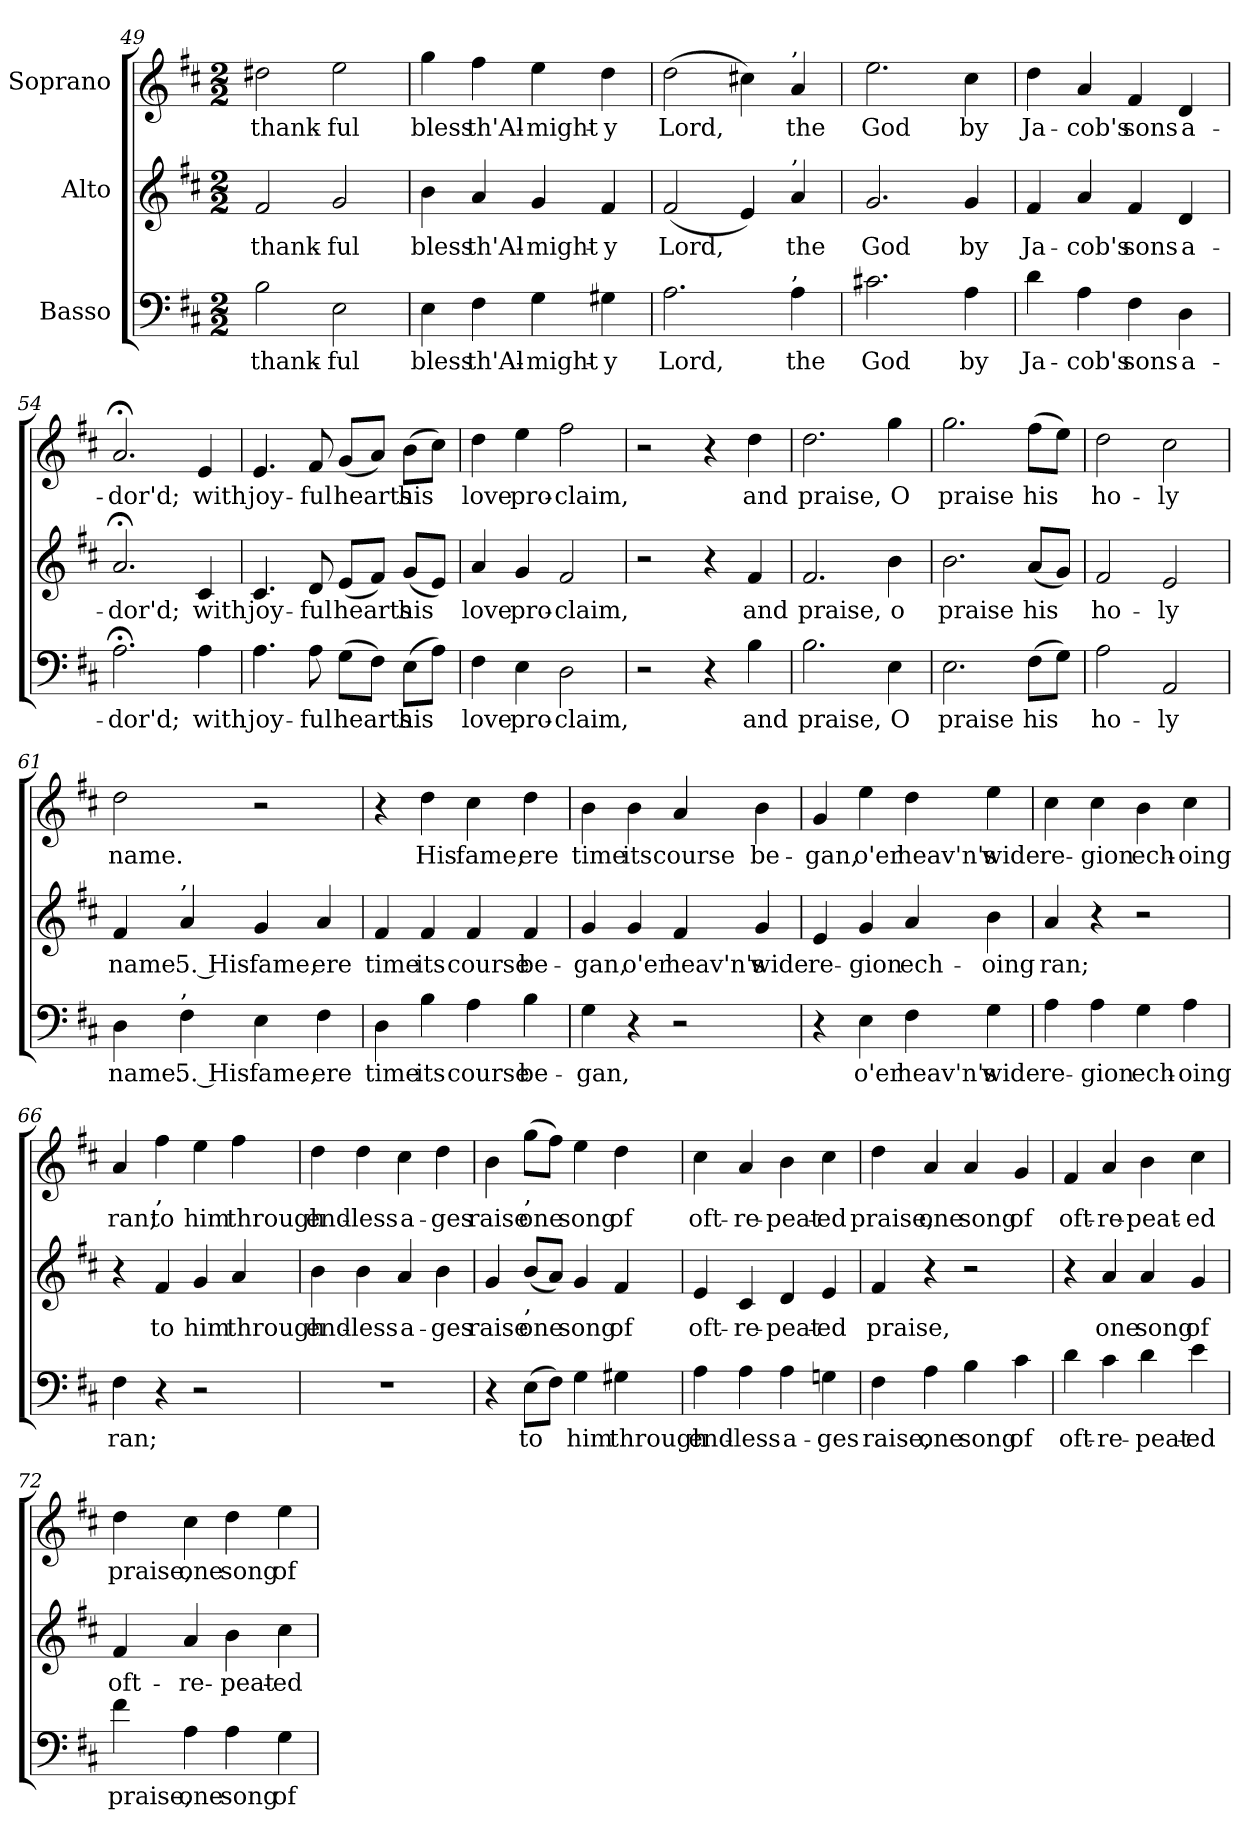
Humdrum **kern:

**kern	**text	**kern	**text	**kern	**text
*part3	*part3	*part2	*part2	*part1	*part1
*staff3	*staff3	*staff2	*staff2	*staff1	*staff1
*I"Basso	*	*I"Alto	*	*I"Soprano	*
*clefF4	*	*clefG2	*	*clefG2	*
*k[f#c#]	*	*k[f#c#]	*	*k[f#c#]	*
*D:	*	*D:	*	*D:	*
*M2/2	*	*M2/2	*	*M2/2	*
=49	=49	=49	=49	=49	=49
!	!LO:LY:b	!	!LO:LY:b	!	!LO:LY:b
2B	thank-	2f#	thank-	2dd#X	thank-
!	!LO:LY:b	!	!LO:LY:b	!	!LO:LY:b
2E	-ful	2g	-ful	2ee	-ful
!!LO:LB:g=z
=50	=50	=50	=50	=50	=50
!	!LO:LY:b	!	!LO:LY:b	!	!LO:LY:b
4E	bless	4b	bless	4gg	bless
!	!LO:LY:b	!	!LO:LY:b	!	!LO:LY:b
4F#	th'Al-	4a	th'Al-	4ff#	th'Al-
!	!LO:LY:b	!	!LO:LY:b	!	!LO:LY:b
4G	-might-	4g	-might-	4ee	-might-
!	!LO:LY:b	!	!LO:LY:b	!	!LO:LY:b
4G#X	-y	4f#	-y	4dd	-y
=51	=51	=51	=51	=51	=51
!	!LO:LY:b	!	!LO:LY:b	!	!LO:LY:b
2.A	Lord,	(<2f#	Lord,	(>2dd	Lord,
.	.	4e)	.	4cc#X)	.
!	!	!	!	!LO:TX:a:t=,	!
!	!	!LO:TX:a:t=,	!	!	!
!LO:TX:a:t=,	!	!	!	!	!
!	!LO:LY:b	!	!LO:LY:b	!	!LO:LY:b
4A	the	4a	the	4a	the
=52	=52	=52	=52	=52	=52
!	!LO:LY:b	!	!LO:LY:b	!	!LO:LY:b
2.c#X	God	2.g	God	2.ee	God
!	!LO:LY:b	!	!LO:LY:b	!	!LO:LY:b
4A	by	4g	by	4cc#	by
=53	=53	=53	=53	=53	=53
!	!LO:LY:b	!	!LO:LY:b	!	!LO:LY:b
4d	Ja-	4f#	Ja-	4dd	Ja-
!	!LO:LY:b	!	!LO:LY:b	!	!LO:LY:b
4A	-cob's	4a	-cob's	4a	-cob's
!	!LO:LY:b	!	!LO:LY:b	!	!LO:LY:b
4F#	sons	4f#	sons	4f#	sons
!	!LO:LY:b	!	!LO:LY:b	!	!LO:LY:b
4D	a-	4d	a-	4d	a-
=54	=54	=54	=54	=54	=54
!	!LO:LY:b	!	!LO:LY:b	!	!LO:LY:b
2.A;<	-dor'd;	2.a;<	-dor'd;	2.a;<	-dor'd;
!	!LO:LY:b	!	!LO:LY:b	!	!LO:LY:b
4A	with	4c#	with	4e	with
!!LO:LB:g=z
=55	=55	=55	=55	=55	=55
!	!LO:LY:b	!	!LO:LY:b	!	!LO:LY:b
4.A	joy-	4.c#	joy-	4.e	joy-
!	!LO:LY:b	!	!LO:LY:b	!	!LO:LY:b
8A	-ful	8d	-ful	8f#	-ful
!	!LO:LY:b	!	!LO:LY:b	!	!LO:LY:b
(>8GL	hearts	(<8eL	hearts	(<8gL	hearts
8F#J)	.	8f#J)	.	8aJ)	.
!	!LO:LY:b	!	!LO:LY:b	!	!LO:LY:b
(>8EL	his	(<8gL	his	(>8bL	his
8AJ)	.	8eJ)	.	8cc#J)	.
=56	=56	=56	=56	=56	=56
!	!LO:LY:b	!	!LO:LY:b	!	!LO:LY:b
4F#	love	4a	love	4dd	love
!	!LO:LY:b	!	!LO:LY:b	!	!LO:LY:b
4E	pro-	4g	pro-	4ee	pro-
!	!LO:LY:b	!	!LO:LY:b	!	!LO:LY:b
2D	-claim,	2f#	-claim,	2ff#	-claim,
=57	=57	=57	=57	=57	=57
2r	.	2r	.	2r	.
4r	.	4r	.	4r	.
!	!LO:LY:b	!	!LO:LY:b	!	!LO:LY:b
4B	and	4f#	and	4dd	and
=58	=58	=58	=58	=58	=58
!	!LO:LY:b	!	!LO:LY:b	!	!LO:LY:b
2.B	praise,	2.f#	praise,	2.dd	praise,
!	!LO:LY:b	!	!LO:LY:b	!	!LO:LY:b
4E	O	4b	o	4gg	O
=59	=59	=59	=59	=59	=59
!	!LO:LY:b	!	!LO:LY:b	!	!LO:LY:b
2.E	praise	2.b	praise	2.gg	praise
!	!LO:LY:b	!	!LO:LY:b	!	!LO:LY:b
(>8F#L	his	(<8aL	his	(>8ff#L	his
8GJ)	.	8gJ)	.	8eeJ)	.
=60	=60	=60	=60	=60	=60
!	!LO:LY:b	!	!LO:LY:b	!	!LO:LY:b
2A	ho-	2f#	ho-	2dd	ho-
!	!LO:LY:b	!	!LO:LY:b	!	!LO:LY:b
2AA	-ly	2e	-ly	2cc#	-ly
!!LO:LB:g=z
=61	=61	=61	=61	=61	=61
!	!LO:LY:b	!	!LO:LY:b	!	!LO:LY:b
4D	name.	4f#	name	2dd	name.
!	!	!LO:TX:a:t=,	!	!	!
!LO:TX:a:t=,	!	!	!	!	!
!	!LO:LY:b	!	!LO:LY:b	!	!
4F#	5. His	4a	5. His	.	.
!	!LO:LY:b	!	!LO:LY:b	!	!
4E	fame,	4g	fame,	2r	.
!	!LO:LY:b	!	!LO:LY:b	!	!
4F#	ere	4a	ere	.	.
=62	=62	=62	=62	=62	=62
!	!LO:LY:b	!	!LO:LY:b	!	!
4D	time	4f#	time	4r	.
!	!LO:LY:b	!	!LO:LY:b	!	!LO:LY:b
4B	its	4f#	its	4dd	His
!	!LO:LY:b	!	!LO:LY:b	!	!LO:LY:b
4A	course	4f#	course	4cc#	fame,
!	!LO:LY:b	!	!LO:LY:b	!	!LO:LY:b
4B	be-	4f#	be-	4dd	ere
=63	=63	=63	=63	=63	=63
!	!LO:LY:b	!	!LO:LY:b	!	!LO:LY:b
4G	-gan,	4g	-gan,	4b	time
!	!	!	!LO:LY:b	!	!LO:LY:b
4r	.	4g	o'er	4b	its
!	!	!	!LO:LY:b	!	!LO:LY:b
2r	.	4f#	heav'n's	4a	course
!	!	!	!LO:LY:b	!	!LO:LY:b
.	.	4g	wide	4b	be-
=64	=64	=64	=64	=64	=64
!	!	!	!LO:LY:b	!	!LO:LY:b
4r	.	4e	re-	4g	-gan,
!	!LO:LY:b	!	!LO:LY:b	!	!LO:LY:b
4E	o'er	4g	-gion	4ee	o'er
!	!LO:LY:b	!	!LO:LY:b	!	!LO:LY:b
4F#	heav'n's	4a	ech-	4dd	heav'n's
!	!LO:LY:b	!	!LO:LY:b	!	!LO:LY:b
4G	wide	4b	-oing	4ee	wide
!!LO:LB:g=z
=65	=65	=65	=65	=65	=65
!	!LO:LY:b	!	!LO:LY:b	!	!LO:LY:b
4A	re-	4a	ran;	4cc#	re-
!	!LO:LY:b	!	!	!	!LO:LY:b
4A	-gion	4r	.	4cc#	-gion
!	!LO:LY:b	!	!	!	!LO:LY:b
4G	ech-	2r	.	4b	ech-
!	!LO:LY:b	!	!	!	!LO:LY:b
4A	-oing	.	.	4cc#	-oing
=66	=66	=66	=66	=66	=66
!	!LO:LY:b	!	!	!	!LO:LY:b
4F#	ran;	4r	.	4a	ran;
!	!	!	!	!LO:TX:b:t=,	!
!	!	!	!LO:LY:b	!	!LO:LY:b
4r	.	4f#	to	4ff#	to
!	!	!	!LO:LY:b	!	!LO:LY:b
2r	.	4g	him	4ee	him
!	!	!	!LO:LY:b	!	!LO:LY:b
.	.	4a	through	4ff#	through
=67	=67	=67	=67	=67	=67
!	!	!	!LO:LY:b	!	!LO:LY:b
1r	.	4b	end-	4dd	end-
!	!	!	!LO:LY:b	!	!LO:LY:b
.	.	4b	-less	4dd	-less
!	!	!	!LO:LY:b	!	!LO:LY:b
.	.	4a	a-	4cc#	a-
!	!	!	!LO:LY:b	!	!LO:LY:b
.	.	4b	-ges	4dd	-ges
=68	=68	=68	=68	=68	=68
!	!	!	!LO:LY:b	!	!LO:LY:b
4r	.	4g	raise	4b	raise
!	!	!	!	!LO:TX:b:t=,	!
!	!	!LO:TX:b:t=,	!	!	!
!	!LO:LY:b	!	!LO:LY:b	!	!LO:LY:b
(>8EL	to	(<8bL	one	(>8ggL	one
8F#J)	.	8aJ)	.	8ff#J)	.
!	!LO:LY:b	!	!LO:LY:b	!	!LO:LY:b
4G	him	4g	song	4ee	song
!	!LO:LY:b	!	!LO:LY:b	!	!LO:LY:b
4G#X	through	4f#	of	4dd	of
!!LO:LB:g=z
=69	=69	=69	=69	=69	=69
!	!LO:LY:b	!	!LO:LY:b	!	!LO:LY:b
4A	end-	4e	oft-	4cc#	oft-
!	!LO:LY:b	!	!LO:LY:b	!	!LO:LY:b
4A	-less	4c#	-re-	4a	-re-
!	!LO:LY:b	!	!LO:LY:b	!	!LO:LY:b
4A	a-	4d	-peat-	4b	-peat-
!	!LO:LY:b	!	!LO:LY:b	!	!LO:LY:b
4Gn	-ges	4e	-ed	4cc#	-ed
=70	=70	=70	=70	=70	=70
!	!LO:LY:b	!	!LO:LY:b	!	!LO:LY:b
4F#	raise,	4f#	praise,	4dd	praise,
!	!LO:LY:b	!	!	!	!LO:LY:b
4A	one	4r	.	4a	one
!	!LO:LY:b	!	!	!	!LO:LY:b
4B	song	2r	.	4a	song
!	!LO:LY:b	!	!	!	!LO:LY:b
4c#	of	.	.	4g	of
=71	=71	=71	=71	=71	=71
!	!LO:LY:b	!	!	!	!LO:LY:b
4d	oft-	4r	.	4f#	oft-
!	!LO:LY:b	!	!LO:LY:b	!	!LO:LY:b
4c#	-re-	4a	one	4a	-re-
!	!LO:LY:b	!	!LO:LY:b	!	!LO:LY:b
4d	-peat-	4a	song	4b	-peat-
!	!LO:LY:b	!	!LO:LY:b	!	!LO:LY:b
4e	-ed	4g	of	4cc#	-ed
=72	=72	=72	=72	=72	=72
!	!LO:LY:b	!	!LO:LY:b	!	!LO:LY:b
4f#	praise,	4f#	oft-	4dd	praise,
!	!LO:LY:b	!	!LO:LY:b	!	!LO:LY:b
4A	one	4a	-re-	4cc#	one
!	!LO:LY:b	!	!LO:LY:b	!	!LO:LY:b
4A	song	4b	-peat-	4dd	song
!	!LO:LY:b	!	!LO:LY:b	!	!LO:LY:b
4G	of	4cc#	-ed	4ee	of
=	=	=	=	=	=
*-	*-	*-	*-	*-	*-
